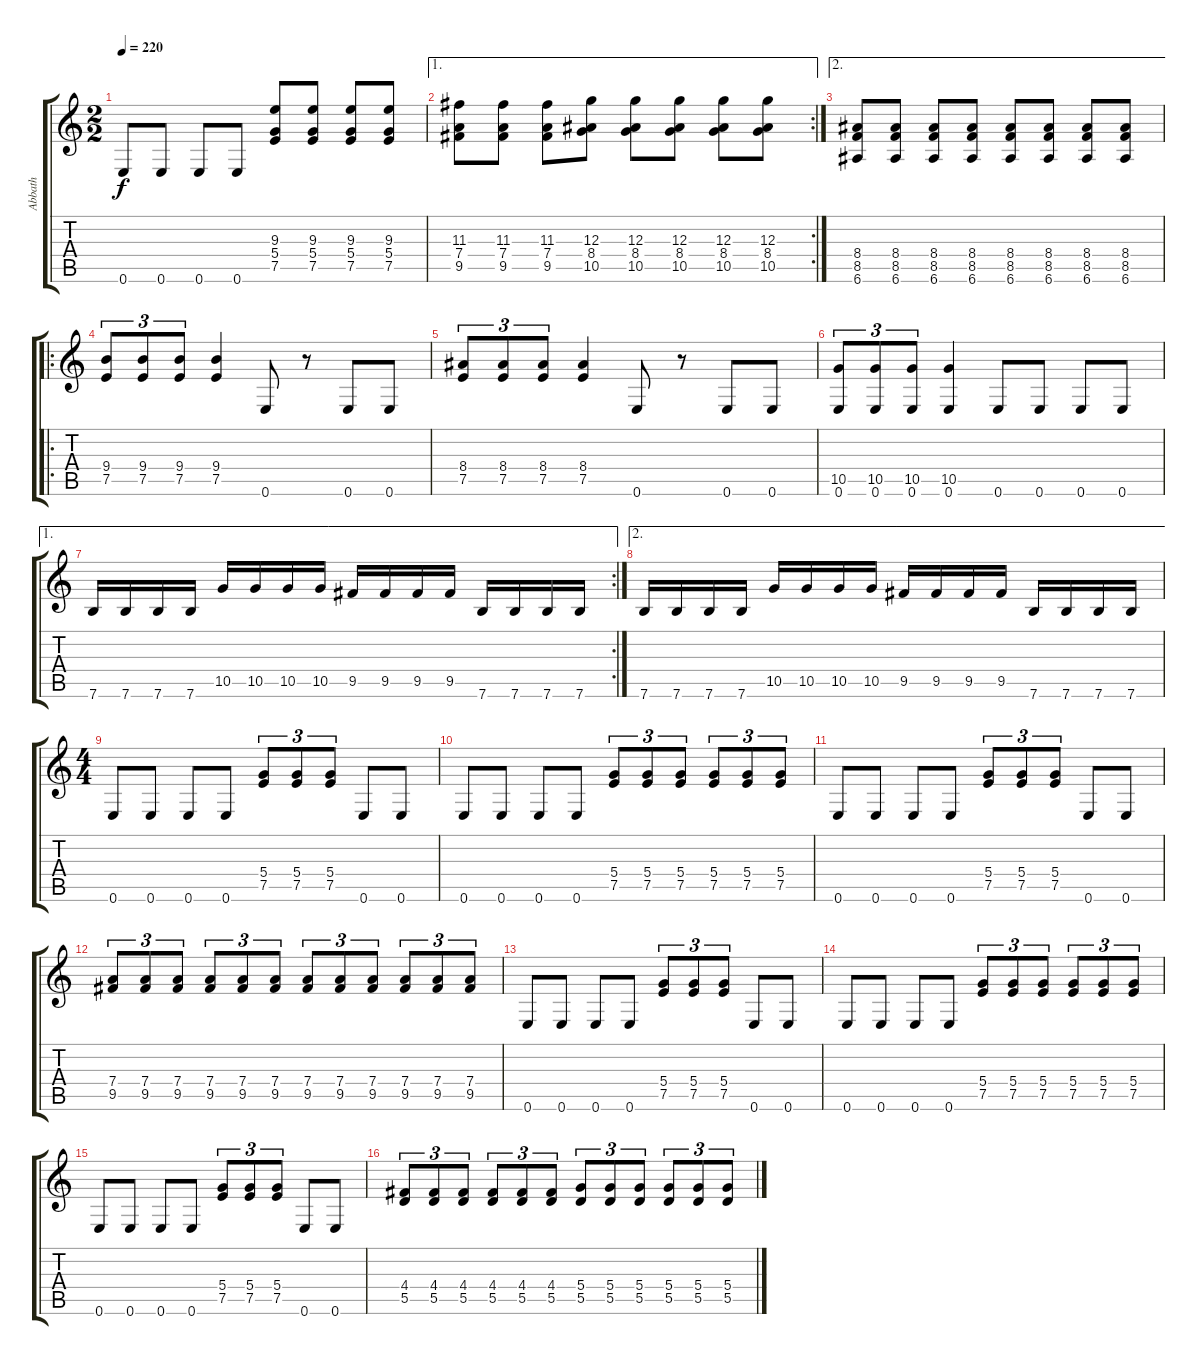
\track ("Abbath" "Abbath") {instrument distortionguitar}
\staff {score tabs}
\tuning (E4 B3 G3 D3 A2 E2) {hide}
\ts (2 2)
\tempo 220
\clef g2
\ks c
0.6.8{dy f} 0.6.8 0.6.8 0.6.8 (9.3 5.4 7.5).8 (9.3 5.4 7.5).8 (9.3 5.4 7.5).8 (9.3 5.4 7.5).8 |
\ae 1
\rc 2
(11.3 7.4 9.5).8 (11.3 7.4 9.5).8 (11.3 7.4 9.5).8 (12.3 8.4 10.5).8 (12.3 8.4 10.5).8 (12.3 8.4 10.5).8 (12.3 8.4 10.5).8 (12.3 8.4 10.5).8 |
\ae 2
(8.4 8.5 6.6).8 (8.4 8.5 6.6).8 (8.4 8.5 6.6).8 (8.4 8.5 6.6).8 (8.4 8.5 6.6).8 (8.4 8.5 6.6).8 (8.4 8.5 6.6).8 (8.4 8.5 6.6).8 |
\ro
(9.4 7.5).8{tu (3 2)} (9.4 7.5).8{tu (3 2)} (9.4 7.5).8{tu (3 2)} (9.4 7.5).4 0.6.8 r.8 0.6.8 0.6.8 |
(8.4 7.5).8{tu (3 2)} (8.4 7.5).8{tu (3 2)} (8.4 7.5).8{tu (3 2)} (8.4 7.5).4 0.6.8 r.8 0.6.8 0.6.8 |
(10.5 0.6).8{tu (3 2)} (10.5 0.6).8{tu (3 2)} (10.5 0.6).8{tu (3 2)} (10.5 0.6).4 0.6.8 0.6.8 0.6.8 0.6.8 |
\ae 1
\rc 2
7.6.16 7.6.16 7.6.16 7.6.16 10.5.16 10.5.16 10.5.16 10.5.16 9.5.16 9.5.16 9.5.16 9.5.16 7.6.16 7.6.16 7.6.16 7.6.16 |
\ae 2
7.6.16 7.6.16 7.6.16 7.6.16 10.5.16 10.5.16 10.5.16 10.5.16 9.5.16 9.5.16 9.5.16 9.5.16 7.6.16 7.6.16 7.6.16 7.6.16 |
\ts (4 4)
0.6.8 0.6.8 0.6.8 0.6.8 (5.4 7.5).8{tu (3 2)} (5.4 7.5).8{tu (3 2)} (5.4 7.5).8{tu (3 2)} 0.6.8 0.6.8 |
0.6.8 0.6.8 0.6.8 0.6.8 (5.4 7.5).8{tu (3 2)} (5.4 7.5).8{tu (3 2)} (5.4 7.5).8{tu (3 2)} (5.4 7.5).8{tu (3 2)} (5.4 7.5).8{tu (3 2)} (5.4 7.5).8{tu (3 2)} |
0.6.8 0.6.8 0.6.8 0.6.8 (5.4 7.5).8{tu (3 2)} (5.4 7.5).8{tu (3 2)} (5.4 7.5).8{tu (3 2)} 0.6.8 0.6.8 |
(7.4 9.5).8{tu (3 2)} (7.4 9.5).8{tu (3 2)} (7.4 9.5).8{tu (3 2)} (7.4 9.5).8{tu (3 2)} (7.4 9.5).8{tu (3 2)} (7.4 9.5).8{tu (3 2)} (7.4 9.5).8{tu (3 2)} (7.4 9.5).8{tu (3 2)} (7.4 9.5).8{tu (3 2)} (7.4 9.5).8{tu (3 2)} (7.4 9.5).8{tu (3 2)} (7.4 9.5).8{tu (3 2)} |
0.6.8 0.6.8 0.6.8 0.6.8 (5.4 7.5).8{tu (3 2)} (5.4 7.5).8{tu (3 2)} (5.4 7.5).8{tu (3 2)} 0.6.8 0.6.8 |
0.6.8 0.6.8 0.6.8 0.6.8 (5.4 7.5).8{tu (3 2)} (5.4 7.5).8{tu (3 2)} (5.4 7.5).8{tu (3 2)} (5.4 7.5).8{tu (3 2)} (5.4 7.5).8{tu (3 2)} (5.4 7.5).8{tu (3 2)} |
0.6.8 0.6.8 0.6.8 0.6.8 (5.4 7.5).8{tu (3 2)} (5.4 7.5).8{tu (3 2)} (5.4 7.5).8{tu (3 2)} 0.6.8 0.6.8 |
(4.4 5.5).8{tu (3 2)} (4.4 5.5).8{tu (3 2)} (4.4 5.5).8{tu (3 2)} (4.4 5.5).8{tu (3 2)} (4.4 5.5).8{tu (3 2)} (4.4 5.5).8{tu (3 2)} (5.4 5.5).8{tu (3 2)} (5.4 5.5).8{tu (3 2)} (5.4 5.5).8{tu (3 2)} (5.4 5.5).8{tu (3 2)} (5.4 5.5).8{tu (3 2)} (5.4 5.5).8{tu (3 2)}
